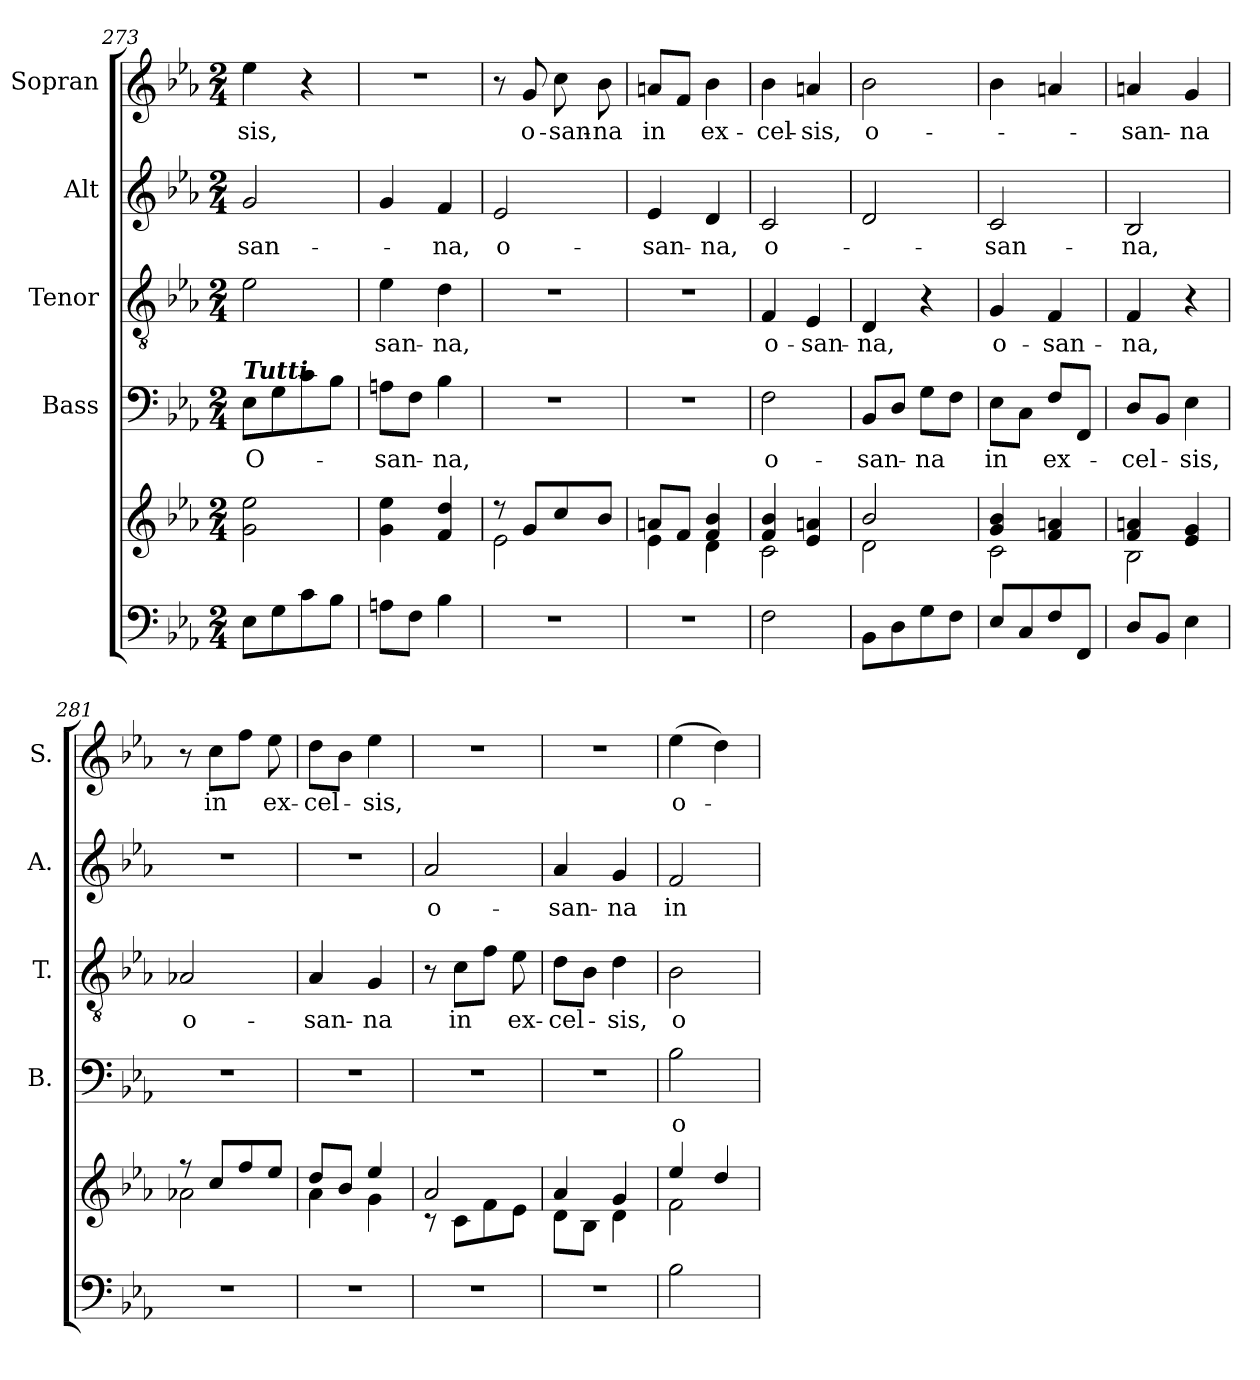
**kern	**kern	**kern	**text	**kern	**text	**kern	**text	**kern	**text
*part5	*part5	*part4	*part4	*part3	*part3	*part2	*part2	*part1	*part1
*staff6	*staff5	*staff4	*staff4	*staff3	*staff3	*staff2	*staff2	*staff1	*staff1
*	*	*I"Bass	*	*I"Tenor	*	*I"Alt	*	*I"Sopran	*
*	*	*I'B.	*	*I'T.	*	*I'A.	*	*I'S.	*
!!LO:PB:g=z
*clefF4	*clefG2	*clefF4	*	*clefGv2	*	*clefG2	*	*clefG2	*
*k[b-e-a-]	*k[b-e-a-]	*k[b-e-a-]	*	*k[b-e-a-]	*	*k[b-e-a-]	*	*k[b-e-a-]	*
*E-:	*E-:	*E-:	*	*E-:	*	*E-:	*	*E-:	*
*M2/4	*M2/4	*M2/4	*	*M2/4	*	*M2/4	*	*M2/4	*
=273	=273	=273	=273	=273	=273	=273	=273	=273	=273
!	!	!LO:TX:a:Bi:t=Tutti	!	!	!	!	!	!	!
!	!	!	!LO:LY:b	!	!	!	!LO:LY:b	!	!LO:LY:b
8E-\L	2g\ 2ee-\	8E-\L	O-	2e-\	.	2g/	-san-	4ee-\	-sis,
8G\	.	8G\	.	.	.	.	.	.	.
8c\	.	8c\	.	.	.	.	.	4r	.
8B-\J	.	8B-\J	.	.	.	.	.	.	.
=274	=274	=274	=274	=274	=274	=274	=274	=274	=274
!	!	!	!LO:LY:b	!	!LO:LY:b	!	!	!	!
8An\L	4g\ 4ee-\	8An\L	-san-	4e-\	-san-	4g/	.	2r	.
8F\J	.	8F\J	.	.	.	.	.	.	.
!	!	!	!LO:LY:b	!	!LO:LY:b	!	!LO:LY:b	!	!
4B-\	4f/ 4dd/	4B-\	-na,	4d\	-na,	4f/	-na,	.	.
=275	=275	=275	=275	=275	=275	=275	=275	=275	=275
*	*^	*	*	*	*	*	*	*	*
!	!	!	!	!	!	!	!	!LO:LY:b	!	!
2r	8r	2e-\	2r	.	2r	.	2e-/	o-	8r	.
!	!	!	!	!	!	!	!	!	!	!LO:LY:b
.	8g/L	.	.	.	.	.	.	.	8g/	o-
!	!	!	!	!	!	!	!	!	!	!LO:LY:b
.	8cc/	.	.	.	.	.	.	.	8cc\	-san-
!	!	!	!	!	!	!	!	!	!	!LO:LY:b
.	8b-/J	.	.	.	.	.	.	.	8b-\	-na
=276	=276	=276	=276	=276	=276	=276	=276	=276	=276	=276
!	!	!	!	!	!	!	!	!LO:LY:b	!	!LO:LY:b
2r	8an/L	4e-\	2r	.	2r	.	4e-/	-san-	8an/L	in
.	8f/J	.	.	.	.	.	.	.	8f/J	.
!	!	!	!	!	!	!	!	!LO:LY:b	!	!LO:LY:b
.	4f/ 4b-/	4d\	.	.	.	.	4d/	-na,	4b-\	ex-
=277	=277	=277	=277	=277	=277	=277	=277	=277	=277	=277
!	!	!	!	!LO:LY:b	!	!LO:LY:b	!	!LO:LY:b	!	!LO:LY:b
2F\	4f/ 4b-/	2c\	2F\	o-	4F/	o-	2c/	o-	4b-\	-cel-
!	!	!	!	!	!	!LO:LY:b	!	!	!	!LO:LY:b
.	4e-/ 4an/	.	.	.	4E-/	-san-	.	.	4an/	-sis,
=278	=278	=278	=278	=278	=278	=278	=278	=278	=278	=278
!	!	!	!	!LO:LY:b	!	!LO:LY:b	!	!	!	!LO:LY:b
8BB-\L	2b-/	2d\	8BB-/L	-san-	4D/	-na,	2d/	.	2b-\	o-
8D\	.	.	8D/J	.	.	.	.	.	.	.
!	!	!	!	!LO:LY:b	!	!	!	!	!	!
8G\	.	.	8G\L	-na	4r	.	.	.	.	.
8F\J	.	.	8F\J	.	.	.	.	.	.	.
=279	=279	=279	=279	=279	=279	=279	=279	=279	=279	=279
!	!	!	!	!LO:LY:b	!	!LO:LY:b	!	!LO:LY:b	!	!
8E-/L	4g/ 4b-/	2c\	8E-\L	in	4G/	o-	2c/	-san-	4b-\	.
8C/	.	.	8C\J	.	.	.	.	.	.	.
!	!	!	!	!LO:LY:b	!	!LO:LY:b	!	!	!	!
8F/	4f/ 4an/	.	8F/L	ex-	4F/	-san-	.	.	4an/	.
8FF/J	.	.	8FF/J	.	.	.	.	.	.	.
=280	=280	=280	=280	=280	=280	=280	=280	=280	=280	=280
!	!	!	!	!LO:LY:b	!	!LO:LY:b	!	!LO:LY:b	!	!LO:LY:b
8D/L	4f/ 4an/	2B-\	8D/L	-cel-	4F/	-na,	2B-/	-na,	4an/	-san-
8BB-/J	.	.	8BB-/J	.	.	.	.	.	.	.
!	!	!	!	!LO:LY:b	!	!	!	!	!	!LO:LY:b
4E-\	4e-/ 4g/	.	4E-\	-sis,	4r	.	.	.	4g/	-na
=281	=281	=281	=281	=281	=281	=281	=281	=281	=281	=281
!	!	!	!	!	!	!LO:LY:b	!	!	!	!
2r	8ree	2a-X\	2r	.	2A-X/	o-	2r	.	8r	.
!	!	!	!	!	!	!	!	!	!	!LO:LY:b
.	8cc/L	.	.	.	.	.	.	.	8cc\L	in
.	8ff/	.	.	.	.	.	.	.	8ff\J	.
!	!	!	!	!	!	!	!	!	!	!LO:LY:b
.	8ee-/J	.	.	.	.	.	.	.	8ee-\	ex-
!!LO:LB:g=z
=282	=282	=282	=282	=282	=282	=282	=282	=282	=282	=282
!	!	!	!	!	!	!LO:LY:b	!	!	!	!LO:LY:b
2r	8dd/L	4a-\	2r	.	4A-/	-san-	2r	.	8dd\L	-cel-
.	8b-/J	.	.	.	.	.	.	.	8b-\J	.
!	!	!	!	!	!	!LO:LY:b	!	!	!	!LO:LY:b
.	4ee-/	4g\	.	.	4G/	-na	.	.	4ee-\	-sis,
=283	=283	=283	=283	=283	=283	=283	=283	=283	=283	=283
!	!	!	!	!	!	!	!	!LO:LY:b	!	!
2r	2a-/	8rc	2r	.	8r	.	2a-/	o-	2r	.
!	!	!	!	!	!	!LO:LY:b	!	!	!	!
.	.	8c\L	.	.	8c\L	in	.	.	.	.
.	.	8f\	.	.	8f\J	.	.	.	.	.
!	!	!	!	!	!	!LO:LY:b	!	!	!	!
.	.	8e-\J	.	.	8e-\	ex-	.	.	.	.
=284	=284	=284	=284	=284	=284	=284	=284	=284	=284	=284
!	!	!	!	!	!	!LO:LY:b	!	!LO:LY:b	!	!
2r	4a-/	8d\L	2r	.	8d\L	-cel-	4a-/	-san-	2r	.
.	.	8B-\J	.	.	8B-\J	.	.	.	.	.
!	!	!	!	!	!	!LO:LY:b	!	!LO:LY:b	!	!
.	4g/	4d\	.	.	4d\	-sis,	4g/	-na	.	.
=285	=285	=285	=285	=285	=285	=285	=285	=285	=285	=285
!	!	!	!	!LO:LY:b	!	!LO:LY:b	!	!LO:LY:b	!	!LO:LY:b
2B-\	4ee-/	2f\	2B-\	o-	2B-\	o-	2f/	in	(>4ee-\	o-
.	4dd/	.	.	.	.	.	.	.	4dd\)	.
*	*v	*v	*	*	*	*	*	*	*	*
=	=	=	=	=	=	=	=	=	=
*-	*-	*-	*-	*-	*-	*-	*-	*-	*-
